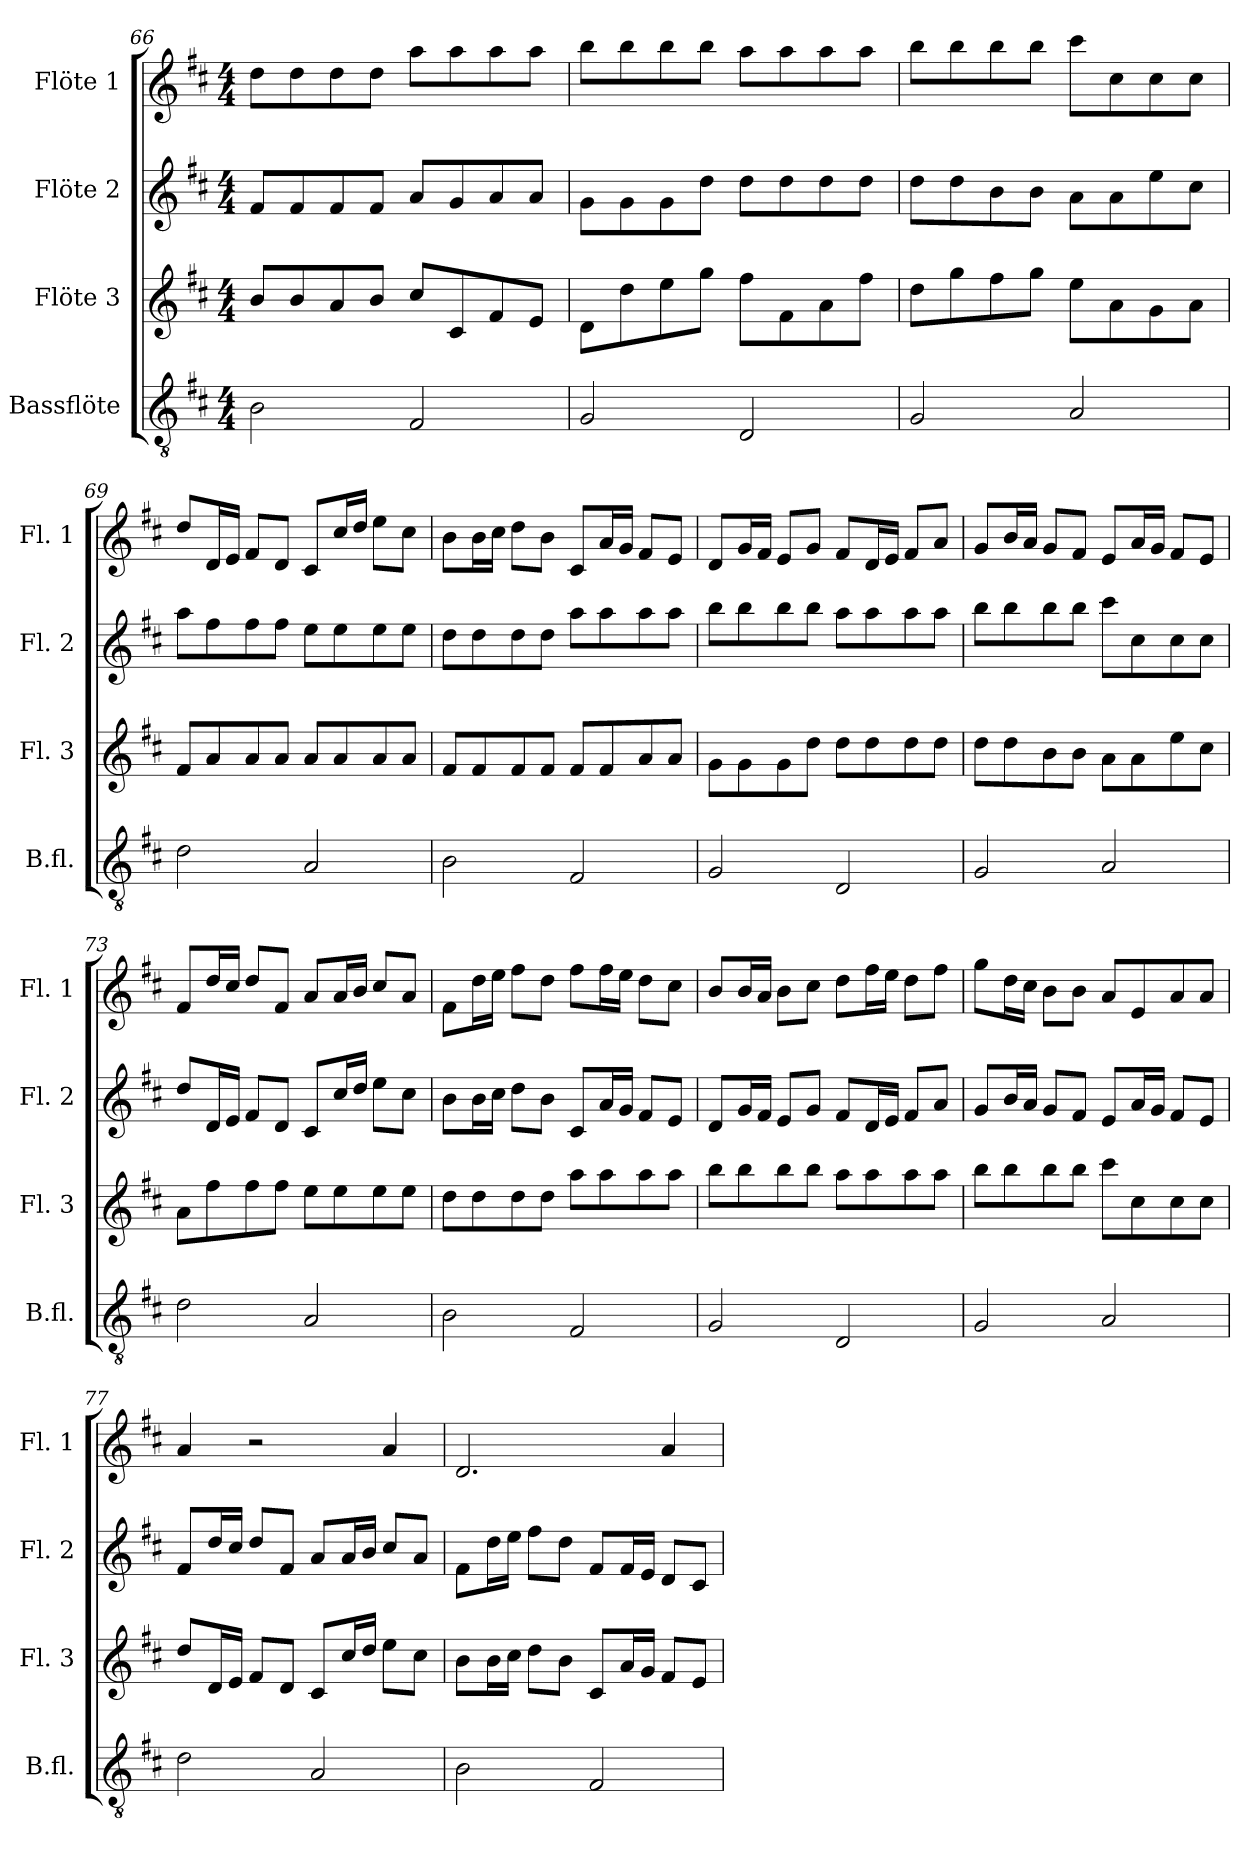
**kern	**kern	**kern	**kern
*part4	*part3	*part2	*part1
*staff4	*staff3	*staff2	*staff1
*I"Bassflöte	*I"Flöte 3	*I"Flöte 2	*I"Flöte 1
*I'B.fl.	*I'Fl. 3	*I'Fl. 2	*I'Fl. 1
*clefGv2	*clefG2	*clefG2	*clefG2
*k[f#c#]	*k[f#c#]	*k[f#c#]	*k[f#c#]
*M4/4	*M4/4	*M4/4	*M4/4
=66	=66	=66	=66
2B\	8b/L	8f#/L	8dd\L
.	8b/	8f#/	8dd\
.	8a/	8f#/	8dd\
.	8b/J	8f#/J	8dd\J
2F#/	8cc#/L	8a/L	8aa\L
.	8c#/	8g/	8aa\
.	8f#/	8a/	8aa\
.	8e/J	8a/J	8aa\J
!!LO:LB:g=z
=67	=67	=67	=67
2G/	8d\L	8g\L	8bb\L
.	8dd\	8g\	8bb\
.	8ee\	8g\	8bb\
.	8gg\J	8dd\J	8bb\J
2D/	8ff#\L	8dd\L	8aa\L
.	8f#\	8dd\	8aa\
.	8a\	8dd\	8aa\
.	8ff#\J	8dd\J	8aa\J
=68	=68	=68	=68
2G/	8dd\L	8dd\L	8bb\L
.	8gg\	8dd\	8bb\
.	8ff#\	8b\	8bb\
.	8gg\J	8b\J	8bb\J
2A/	8ee\L	8a\L	8ccc#\L
.	8a\	8a\	8cc#\
.	8g\	8ee\	8cc#\
.	8a\J	8cc#\J	8cc#\J
=69	=69	=69	=69
2d\	8f#/L	8aa\L	8dd/L
.	8a/	8ff#\	16d/L
.	.	.	16e/JJ
.	8a/	8ff#\	8f#/L
.	8a/J	8ff#\J	8d/J
2A/	8a/L	8ee\L	8c#/L
.	8a/	8ee\	16cc#/L
.	.	.	16dd/JJ
.	8a/	8ee\	8ee\L
.	8a/J	8ee\J	8cc#\J
=70	=70	=70	=70
2B\	8f#/L	8dd\L	8b\L
.	8f#/	8dd\	16b\L
.	.	.	16cc#\JJ
.	8f#/	8dd\	8dd\L
.	8f#/J	8dd\J	8b\J
2F#/	8f#/L	8aa\L	8c#/L
.	8f#/	8aa\	16a/L
.	.	.	16g/JJ
.	8a/	8aa\	8f#/L
.	8a/J	8aa\J	8e/J
!!LO:PB:g=z
=71	=71	=71	=71
2G/	8g\L	8bb\L	8d/L
.	8g\	8bb\	16g/L
.	.	.	16f#/JJ
.	8g\	8bb\	8e/L
.	8dd\J	8bb\J	8g/J
2D/	8dd\L	8aa\L	8f#/L
.	8dd\	8aa\	16d/L
.	.	.	16e/JJ
.	8dd\	8aa\	8f#/L
.	8dd\J	8aa\J	8a/J
=72	=72	=72	=72
2G/	8dd\L	8bb\L	8g/L
.	8dd\	8bb\	16b/L
.	.	.	16a/JJ
.	8b\	8bb\	8g/L
.	8b\J	8bb\J	8f#/J
2A/	8a\L	8ccc#\L	8e/L
.	8a\	8cc#\	16a/L
.	.	.	16g/JJ
.	8ee\	8cc#\	8f#/L
.	8cc#\J	8cc#\J	8e/J
=73	=73	=73	=73
2d\	8a\L	8dd/L	8f#/L
.	8ff#\	16d/L	16dd/L
.	.	16e/JJ	16cc#/JJ
.	8ff#\	8f#/L	8dd/L
.	8ff#\J	8d/J	8f#/J
2A/	8ee\L	8c#/L	8a/L
.	8ee\	16cc#/L	16a/L
.	.	16dd/JJ	16b/JJ
.	8ee\	8ee\L	8cc#/L
.	8ee\J	8cc#\J	8a/J
!!LO:LB:g=z
=74	=74	=74	=74
2B\	8dd\L	8b\L	8f#\L
.	8dd\	16b\L	16dd\L
.	.	16cc#\JJ	16ee\JJ
.	8dd\	8dd\L	8ff#\L
.	8dd\J	8b\J	8dd\J
2F#/	8aa\L	8c#/L	8ff#\L
.	8aa\	16a/L	16ff#\L
.	.	16g/JJ	16ee\JJ
.	8aa\	8f#/L	8dd\L
.	8aa\J	8e/J	8cc#\J
=75	=75	=75	=75
2G/	8bb\L	8d/L	8b/L
.	8bb\	16g/L	16b/L
.	.	16f#/JJ	16a/JJ
.	8bb\	8e/L	8b\L
.	8bb\J	8g/J	8cc#\J
2D/	8aa\L	8f#/L	8dd\L
.	8aa\	16d/L	16ff#\L
.	.	16e/JJ	16ee\JJ
.	8aa\	8f#/L	8dd\L
.	8aa\J	8a/J	8ff#\J
=76	=76	=76	=76
2G/	8bb\L	8g/L	8gg\L
.	8bb\	16b/L	16dd\L
.	.	16a/JJ	16cc#\JJ
.	8bb\	8g/L	8b\L
.	8bb\J	8f#/J	8b\J
2A/	8ccc#\L	8e/L	8a/L
.	8cc#\	16a/L	8e/
.	.	16g/JJ	.
.	8cc#\	8f#/L	8a/
.	8cc#\J	8e/J	8a/J
!!LO:LB:g=z
=77	=77	=77	=77
2d\	8dd/L	8f#/L	4a/
.	16d/L	16dd/L	.
.	16e/JJ	16cc#/JJ	.
.	8f#/L	8dd/L	2r
.	8d/J	8f#/J	.
2A/	8c#/L	8a/L	.
.	16cc#/L	16a/L	.
.	16dd/JJ	16b/JJ	.
.	8ee\L	8cc#/L	4a/
.	8cc#\J	8a/J	.
=78	=78	=78	=78
2B\	8b\L	8f#\L	2.d/
.	16b\L	16dd\L	.
.	16cc#\JJ	16ee\JJ	.
.	8dd\L	8ff#\L	.
.	8b\J	8dd\J	.
2F#/	8c#/L	8f#/L	.
.	16a/L	16f#/L	.
.	16g/JJ	16e/JJ	.
.	8f#/L	8d/L	4a/
.	8e/J	8c#/J	.
=	=	=	=
*-	*-	*-	*-
